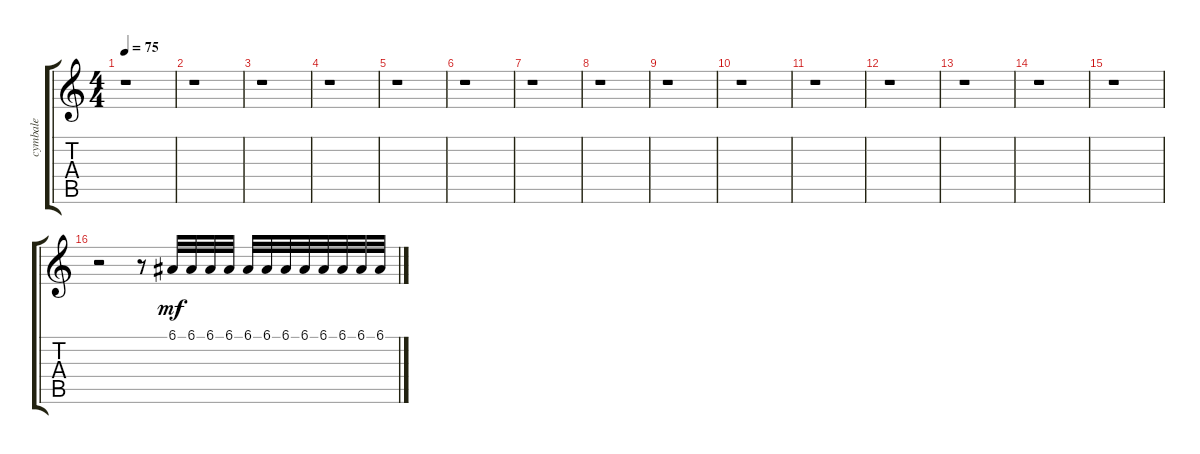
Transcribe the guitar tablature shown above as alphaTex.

\track ("cymbale" "cymbale") {instrument reversecymbal}
\staff {score tabs}
\tuning (E4 B3 G3 D3 A2 E2) {hide}
\ts (4 4)
\tempo 75
\clef g2
\ks c
r.1{dy mf instrument reversecymbal} |
r.1 |
r.1 |
r.1 |
r.1 |
r.1 |
r.1 |
r.1 |
r.1 |
r.1 |
r.1 |
r.1 |
r.1 |
r.1 |
r.1 |
r.2 r.8 6.1.32{volume 4} 6.1.32{volume 5} 6.1.32{volume 6} 6.1.32{volume 7} 6.1.32{volume 8} 6.1.32{volume 9} 6.1.32{volume 10} 6.1.32{volume 11} 6.1.32{volume 12} 6.1.32{volume 13} 6.1.32{volume 14} 6.1.32{volume 15}
